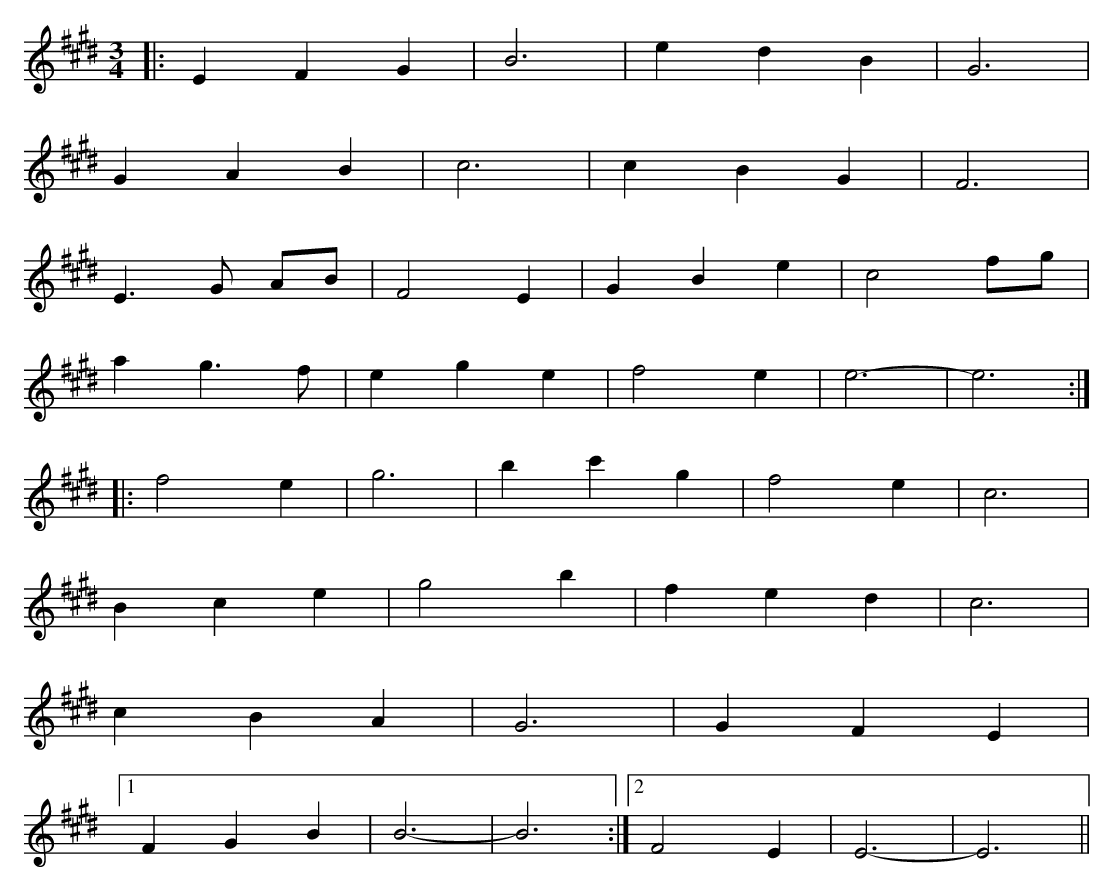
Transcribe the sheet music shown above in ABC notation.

X:1
M:3/4
K:E
|:E2 F2 G2|B6|e2 d2 B2|G6|
G2 A2 B2|c6|c2 B2 G2|F6|
E3G AB|F4 E2|G2 B2 e2|c4 fg|
a2 g3f|e2 g2 e2|f4 e2|e6-|e6:|
|:f4 e2|g6|b2 c'2 g2|f4 e2|c6|
B2 c2 e2|g4 b2|f2 e2 d2|c6|
c2 B2 A2|G6|G2 F2 E2|
[1 F2 G2 B2|B6-|B6:|2 F4 E2|E6-|E6||
